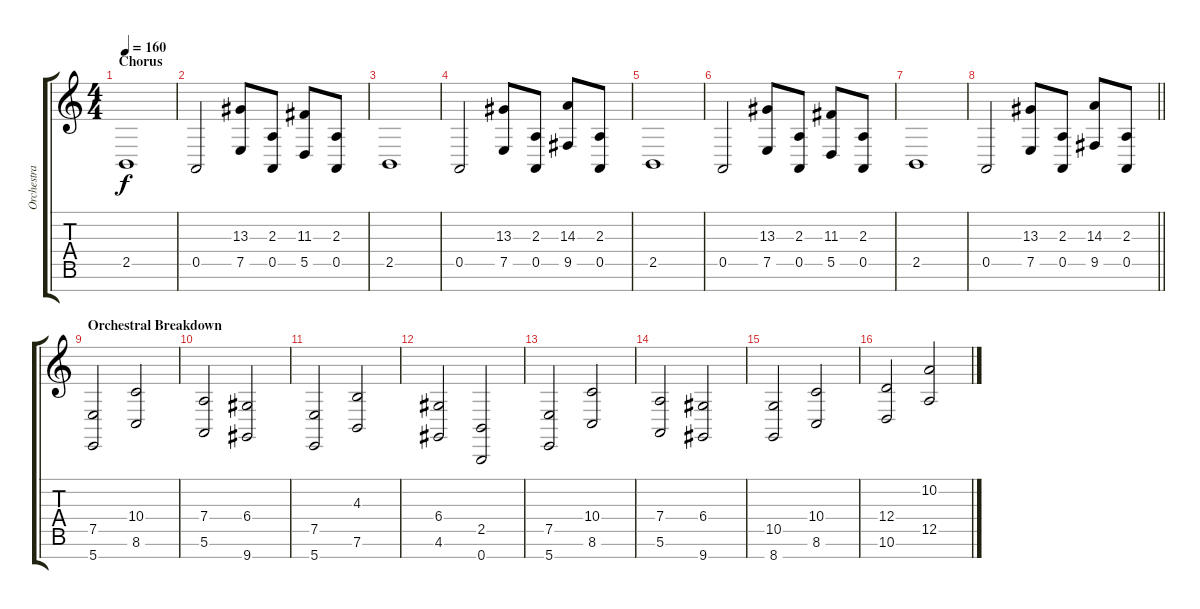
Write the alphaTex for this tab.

\track ("Orchestra" "Orchestra") {instrument stringensemble1}
\staff {score tabs}
\tuning (E4 B3 G3 D3 A2 E2 B1) {hide}
\ts (4 4)
\section ("" "Chorus")
\tempo 160
\clef g2
\ks aminor
2.5.1{dy f} |
0.5.2 (13.3 7.5).8 (2.3 0.5).8 (11.3 5.5).8 (2.3 0.5).8 |
2.5.1 |
0.5.2 (13.3 7.5).8 (2.3 0.5).8 (14.3 9.5).8 (2.3 0.5).8 |
2.5.1 |
0.5.2 (13.3 7.5).8 (2.3 0.5).8 (11.3 5.5).8 (2.3 0.5).8 |
2.5.1 |
\barLineRight lightlight
0.5.2 (13.3 7.5).8 (2.3 0.5).8 (14.3 9.5).8 (2.3 0.5).8 |
\section ("" "Orchestral Breakdown")
(7.5 5.7).2 (10.4 8.6).2 |
(7.4 5.6).2 (6.4 9.7).2 |
(7.5 5.7).2 (4.3 7.6).2 |
(6.4 4.6).2 (2.5 0.7).2 |
(7.5 5.7).2 (10.4 8.6).2 |
(7.4 5.6).2 (6.4 9.7).2 |
(10.5 8.7).2 (10.4 8.6).2 |
(12.4 10.6).2 (10.2 12.5).2
